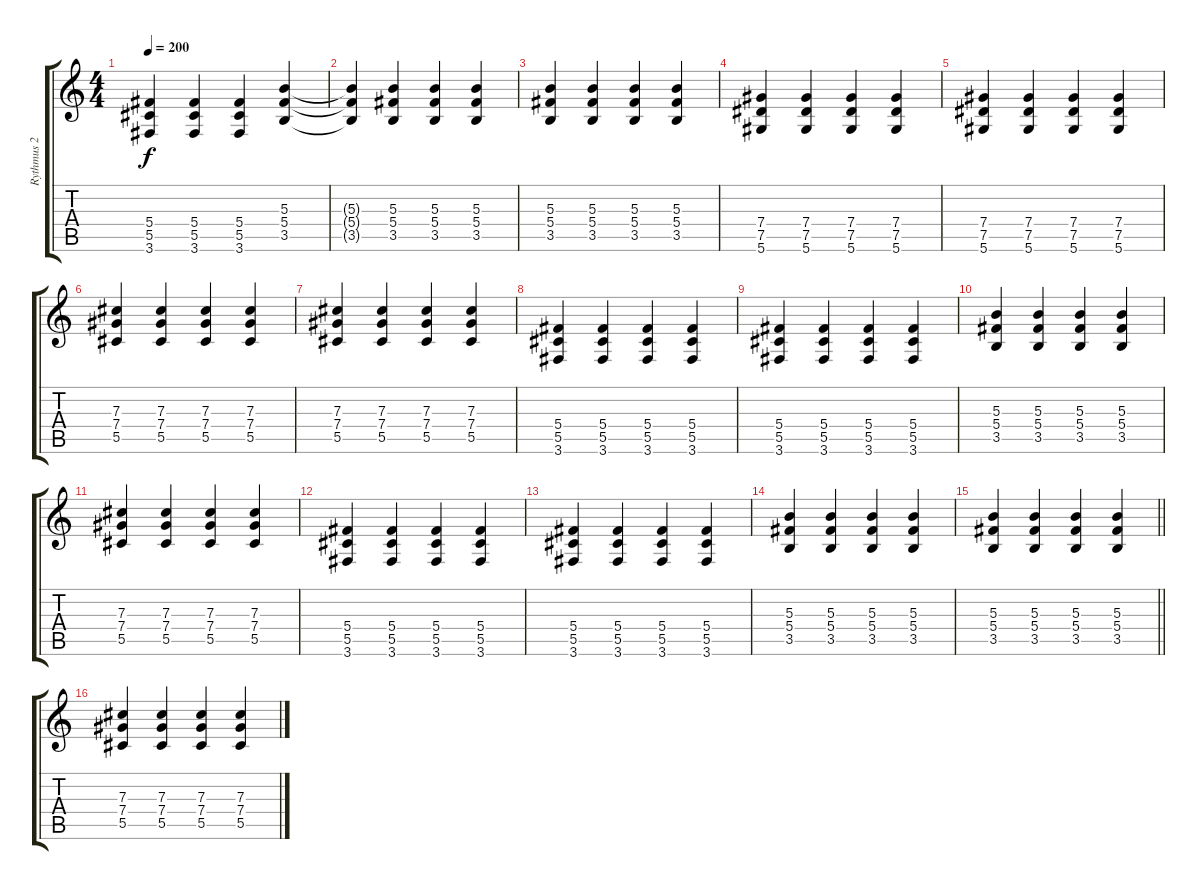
\track ("Rythmus 2" "Rythmus 2") {instrument overdrivenguitar}
\staff {score tabs}
\tuning (Eb4 Bb3 Gb3 Db3 Ab2 Eb2) {hide}
\ts (4 4)
\tempo 200
\clef g2
\ks c
(5.4 5.5 3.6).4{dy f} (5.4 5.5 3.6).4 (5.4 5.5 3.6).4 (5.3 5.4 3.5).4 |
(5.3{t} 5.4{t} 3.5{t}).4 (5.3 5.4 3.5).4 (5.3 5.4 3.5).4 (5.3 5.4 3.5).4 |
(5.3 5.4 3.5).4 (5.3 5.4 3.5).4 (5.3 5.4 3.5).4 (5.3 5.4 3.5).4 |
(7.4 7.5 5.6).4 (7.4 7.5 5.6).4 (7.4 7.5 5.6).4 (7.4 7.5 5.6).4 |
(7.4 7.5 5.6).4 (7.4 7.5 5.6).4 (7.4 7.5 5.6).4 (7.4 7.5 5.6).4 |
(7.3 7.4 5.5).4 (7.3 7.4 5.5).4 (7.3 7.4 5.5).4 (7.3 7.4 5.5).4 |
(7.3 7.4 5.5).4 (7.3 7.4 5.5).4 (7.3 7.4 5.5).4 (7.3 7.4 5.5).4 |
(5.4 5.5 3.6).4 (5.4 5.5 3.6).4 (5.4 5.5 3.6).4 (5.4 5.5 3.6).4 |
(5.4 5.5 3.6).4 (5.4 5.5 3.6).4 (5.4 5.5 3.6).4 (5.4 5.5 3.6).4 |
(5.3 5.4 3.5).4 (5.3 5.4 3.5).4 (5.3 5.4 3.5).4 (5.3 5.4 3.5).4 |
(7.3 7.4 5.5).4 (7.3 7.4 5.5).4 (7.3 7.4 5.5).4 (7.3 7.4 5.5).4 |
(5.4 5.5 3.6).4 (5.4 5.5 3.6).4 (5.4 5.5 3.6).4 (5.4 5.5 3.6).4 |
(5.4 5.5 3.6).4 (5.4 5.5 3.6).4 (5.4 5.5 3.6).4 (5.4 5.5 3.6).4 |
(5.3 5.4 3.5).4 (5.3 5.4 3.5).4 (5.3 5.4 3.5).4 (5.3 5.4 3.5).4 |
\barLineRight lightlight
(5.3 5.4 3.5).4 (5.3 5.4 3.5).4 (5.3 5.4 3.5).4 (5.3 5.4 3.5).4 |
(7.3 7.4 5.5).4 (7.3 7.4 5.5).4 (7.3 7.4 5.5).4 (7.3 7.4 5.5).4
